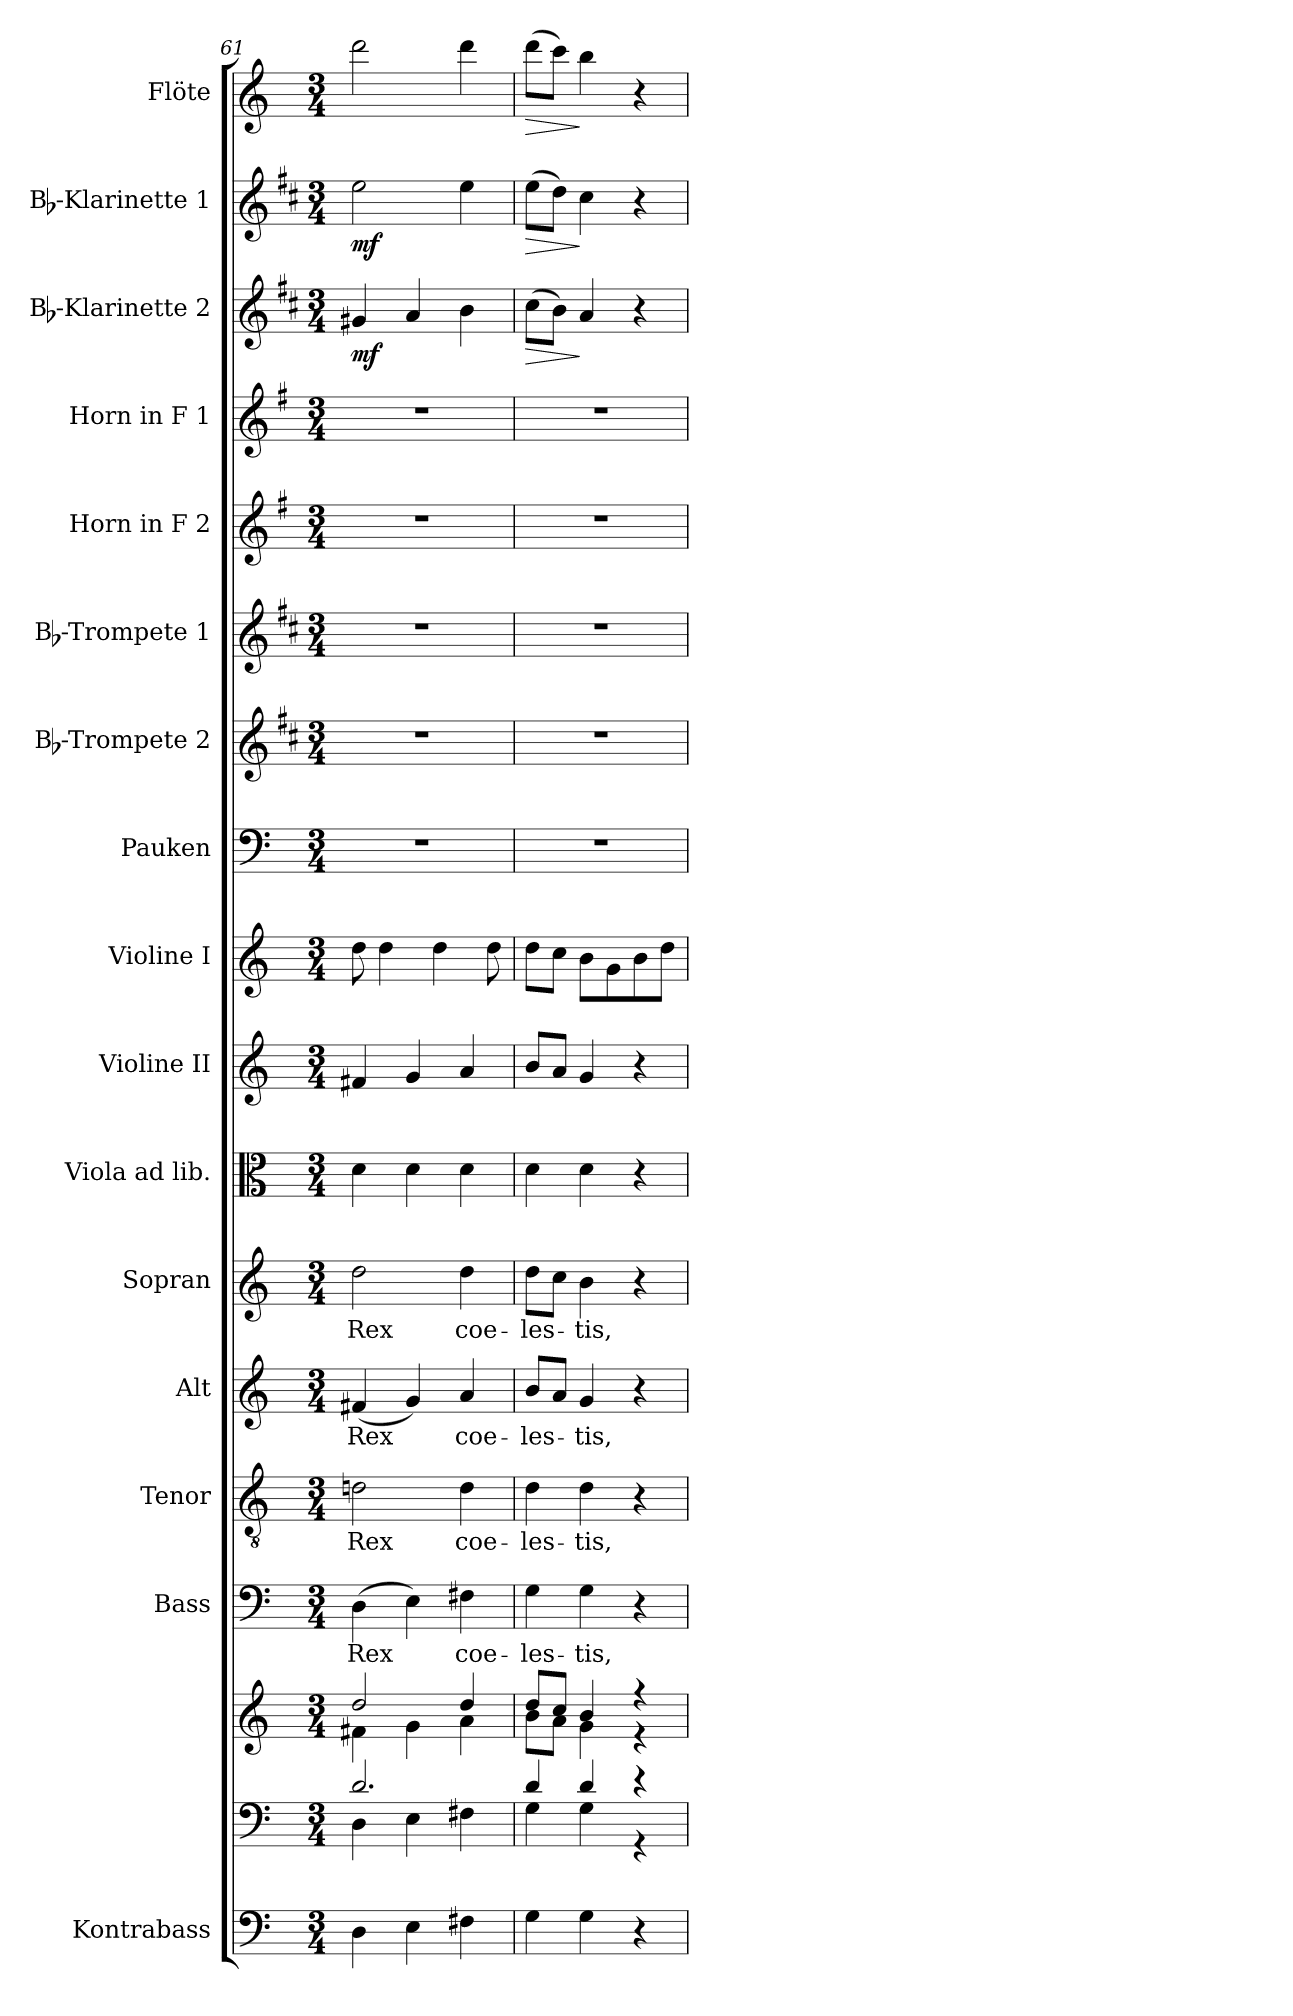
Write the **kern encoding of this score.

**kern	**kern	**kern	**kern	**text	**kern	**text	**kern	**text	**kern	**text	**kern	**kern	**kern	**kern	**kern	**kern	**kern	**kern	**kern	**dynam	**kern	**dynam	**kern	**dynam
*part17	*part16	*part16	*part15	*part15	*part14	*part14	*part13	*part13	*part12	*part12	*part11	*part10	*part9	*part8	*part7	*part6	*part5	*part4	*part3	*part3	*part2	*part2	*part1	*part1
*staff18	*staff17	*staff16	*staff15	*staff15	*staff14	*staff14	*staff13	*staff13	*staff12	*staff12	*staff11	*staff10	*staff9	*staff8	*staff7	*staff6	*staff5	*staff4	*staff3	*staff3	*staff2	*staff2	*staff1	*staff1
*I"Kontrabass	*	*	*I"Bass	*	*I"Tenor	*	*I"Alt	*	*I"Sopran	*	*I"Viola ad lib.	*I"Violine II	*I"Violine I	*I"Pauken	*I"Bb-Trompete 2	*I"Bb-Trompete 1	*I"Horn in F 2	*I"Horn in F 1	*I"Bb-Klarinette 2	*	*I"Bb-Klarinette 1	*	*I"Flöte	*
*I'Kb.	*	*	*I'B.	*	*I'T.	*	*I'A.	*	*I'S.	*	*I'Vla.	*I'Vl. II	*I'Vl. I	*I'Pk.	*I'Bb Trp. 2	*I'Bb Trp. 1	*	*	*I'Bb Kl. 2	*	*I'Bb Kl. 1	*	*I'Fl.	*
!!LO:PB:g=z
*clefF4	*clefF4	*clefG2	*clefF4	*	*clefGv2	*	*clefG2	*	*clefG2	*	*clefC3	*clefG2	*clefG2	*clefF4	*clefG2	*clefG2	*clefG2	*clefG2	*clefG2	*	*clefG2	*	*clefG2	*
*ITrd7c12	*	*	*	*	*	*	*	*	*	*	*	*	*	*	*ITrd1c2	*ITrd1c2	*ITrd4c7	*ITrd4c7	*ITrd1c2	*	*ITrd1c2	*	*	*
*k[]	*k[]	*k[]	*k[]	*	*k[]	*	*k[]	*	*k[]	*	*k[]	*k[]	*k[]	*k[]	*k[]	*k[]	*k[]	*k[]	*k[]	*	*k[]	*	*k[]	*
*C:	*C:	*C:	*C:	*	*C:	*	*C:	*	*C:	*	*C:	*C:	*C:	*C:	*C:	*C:	*C:	*C:	*C:	*	*C:	*	*C:	*
*M3/4	*M3/4	*M3/4	*M3/4	*	*M3/4	*	*M3/4	*	*M3/4	*	*M3/4	*M3/4	*M3/4	*M3/4	*M3/4	*M3/4	*M3/4	*M3/4	*M3/4	*	*M3/4	*	*M3/4	*
=61	=61	=61	=61	=61	=61	=61	=61	=61	=61	=61	=61	=61	=61	=61	=61	=61	=61	=61	=61	=61	=61	=61	=61	=61
*	*^	*^	*	*	*	*	*	*	*	*	*	*	*	*	*	*	*	*	*	*	*	*	*	*
!	!	!	!	!	!	!LO:LY:b	!	!LO:LY:b	!	!LO:LY:b	!	!LO:LY:b	!	!	!	!	!	!	!	!	!	!LO:DY:b	!	!LO:DY:b	!	!
4DD\	2.d/	4D\	2dd/	4f#X\	(>4D\	Rex	2dn\	Rex	(<4f#X/	Rex	2dd\	Rex	4d\	4f#X/	8dd\	2.r	2.r	2.r	2.r	2.r	4f#X/	mf	2dd\	mf	2ddd\	.
.	.	.	.	.	.	.	.	.	.	.	.	.	.	.	4dd\	.	.	.	.	.	.	.	.	.	.	.
4EE\	.	4E\	.	4g\	4E\)	.	.	.	4g/)	.	.	.	4d\	4g/	.	.	.	.	.	.	4g/	.	.	.	.	.
.	.	.	.	.	.	.	.	.	.	.	.	.	.	.	4dd\	.	.	.	.	.	.	.	.	.	.	.
!	!	!	!	!	!	!LO:LY:b	!	!LO:LY:b	!	!LO:LY:b	!	!LO:LY:b	!	!	!	!	!	!	!	!	!	!	!	!	!	!
4FF#X\	.	4F#X\	4dd/	4a\	4F#X\	coe-	4d\	coe-	4a/	coe-	4dd\	coe-	4d\	4a/	.	.	.	.	.	.	4a\	.	4dd\	.	4ddd\	.
.	.	.	.	.	.	.	.	.	.	.	.	.	.	.	8dd\	.	.	.	.	.	.	.	.	.	.	.
=62	=62	=62	=62	=62	=62	=62	=62	=62	=62	=62	=62	=62	=62	=62	=62	=62	=62	=62	=62	=62	=62	=62	=62	=62	=62	=62
!	!	!	!	!	!	!LO:LY:b	!	!LO:LY:b	!	!LO:LY:b	!	!LO:LY:b	!	!	!	!	!	!	!	!	!	!LO:HP:b	!	!LO:HP:b	!	!LO:HP:b
4GG\	4d/	4G\	8dd/L	8b\L	4G\	-les-	4d\	-les-	8b/L	-les-	8dd\L	-les-	4d\	8b/L	8dd\L	2.r	2.r	2.r	2.r	2.r	(>8b\L	>	(>8dd\L	>	(>8ddd\L	>
.	.	.	8cc/J	8a\J	.	.	.	.	8a/J	.	8cc\J	.	.	8a/J	8cc\J	.	.	.	.	.	8a\J)	.	8cc\J)	.	8ccc\J)	.
!	!	!	!	!	!	!LO:LY:b	!	!LO:LY:b	!	!LO:LY:b	!	!LO:LY:b	!	!	!	!	!	!	!	!	!	!	!	!	!	!
4GG\	4d/	4G\	4b/	4g\	4G\	-tis,	4d\	-tis,	4g/	-tis,	4b\	-tis,	4d\	4g/	8b\L	.	.	.	.	.	4g/	]	4b\	]	4bb\	]
.	.	.	.	.	.	.	.	.	.	.	.	.	.	.	8g\	.	.	.	.	.	.	.	.	.	.	.
4r	4r	4r	4r	4r	4r	.	4r	.	4r	.	4r	.	4r	4r	8b\	.	.	.	.	.	4r	.	4r	.	4r	.
.	.	.	.	.	.	.	.	.	.	.	.	.	.	.	8dd\J	.	.	.	.	.	.	.	.	.	.	.
*	*v	*v	*	*	*	*	*	*	*	*	*	*	*	*	*	*	*	*	*	*	*	*	*	*	*	*
*	*	*v	*v	*	*	*	*	*	*	*	*	*	*	*	*	*	*	*	*	*	*	*	*	*	*
=	=	=	=	=	=	=	=	=	=	=	=	=	=	=	=	=	=	=	=	=	=	=	=	=
*-	*-	*-	*-	*-	*-	*-	*-	*-	*-	*-	*-	*-	*-	*-	*-	*-	*-	*-	*-	*-	*-	*-	*-	*-
